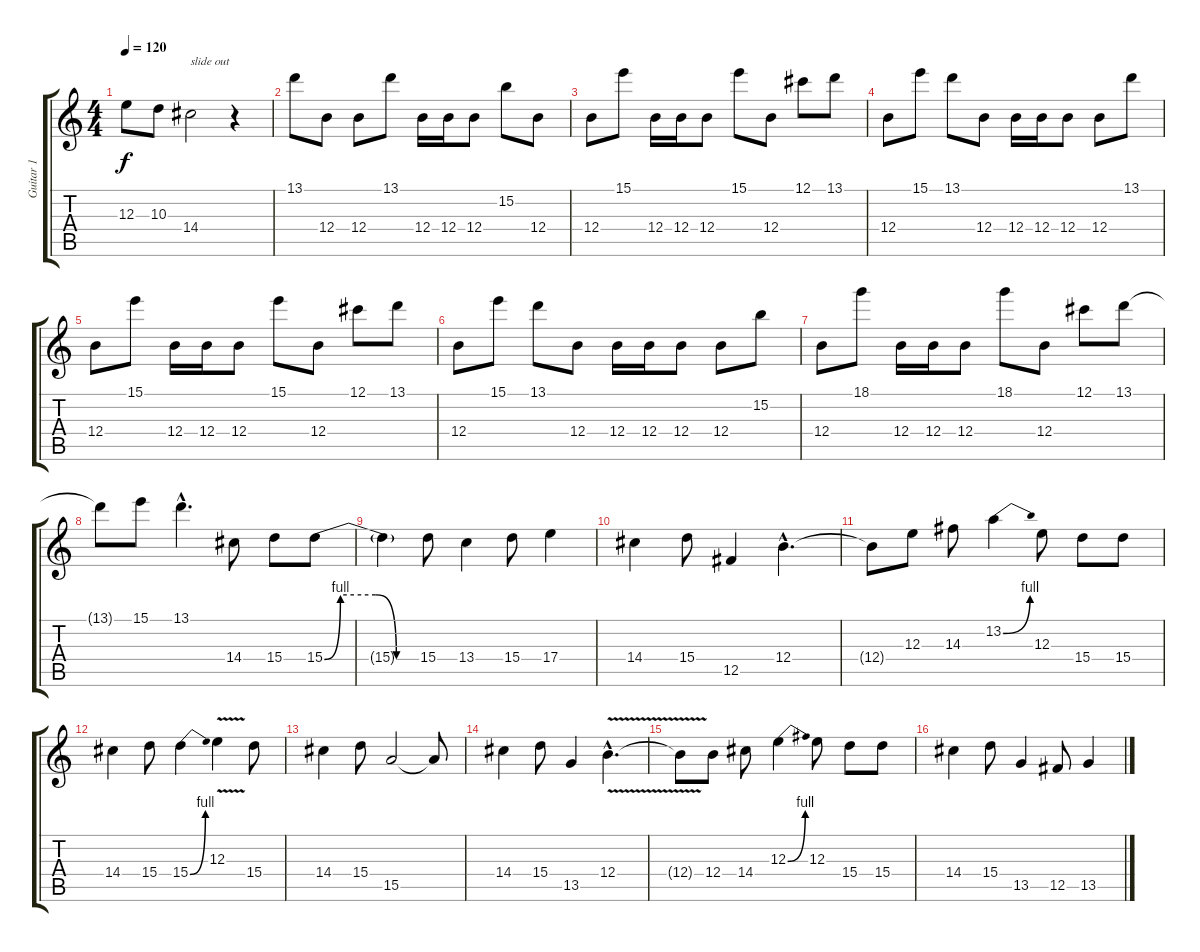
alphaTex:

\track ("Guitar 1" "Guitar 1") {instrument distortionguitar}
\staff {score tabs}
\tuning (Db4 Ab3 E3 B2 Gb2 B1) {hide}
\ts (4 4)
\tempo 120
\clef g2
\ks c
12.3{t}.8{dy f} 10.3.8 14.4.2{txt "slide out"} r.4 |
13.1.8 12.4.8 12.4.8 13.1.8 12.4.16 12.4.16 12.4.8 15.2.8 12.4.8 |
12.4.8 15.1.8 12.4.16 12.4.16 12.4.8 15.1.8 12.4.8 12.1.8 13.1.8 |
12.4.8 15.1.8 13.1.8 12.4.8 12.4.16 12.4.16 12.4.8 12.4.8 13.1.8 |
12.4.8 15.1.8 12.4.16 12.4.16 12.4.8 15.1.8 12.4.8 12.1.8 13.1.8 |
12.4.8 15.1.8 13.1.8 12.4.8 12.4.16 12.4.16 12.4.8 12.4.8 15.2.8 |
12.4.8 18.1.8 12.4.16 12.4.16 12.4.8 18.1.8 12.4.8 12.1.8 13.1.8 |
13.1{t}.8 15.1.8 13.1{hac}.4{d} 14.4.8 15.4.8 15.4{be (custom 0 0 10 4 32 4 45 0 60 0)}.8 |
15.4{t}.4 15.4.8 13.4.4 15.4.8 17.4.4 |
14.4.4 15.4.8 12.5.4 12.4{hac}.4{d} |
12.4{t}.8 12.3.8 14.3.8 13.2{be (bend 0 0 60 4)}.4 12.3.8 15.4.8 15.4.8 |
14.4.4 15.4.8 15.4{be (bend 0 0 60 4)}.4 12.3{v}.4 15.4.8 |
14.4.4 15.4.8 15.5.2 15.5{t}.8 |
14.4.4 15.4.8 13.5.4 12.4{v hac}.4{d} |
12.4{t}.8 12.4.8 14.4.8 12.3{be (bend 0 0 60 4)}.4 12.3.8 15.4.8 15.4.8 |
14.4.4 15.4.8 13.5.4 12.5.8 13.5.4
